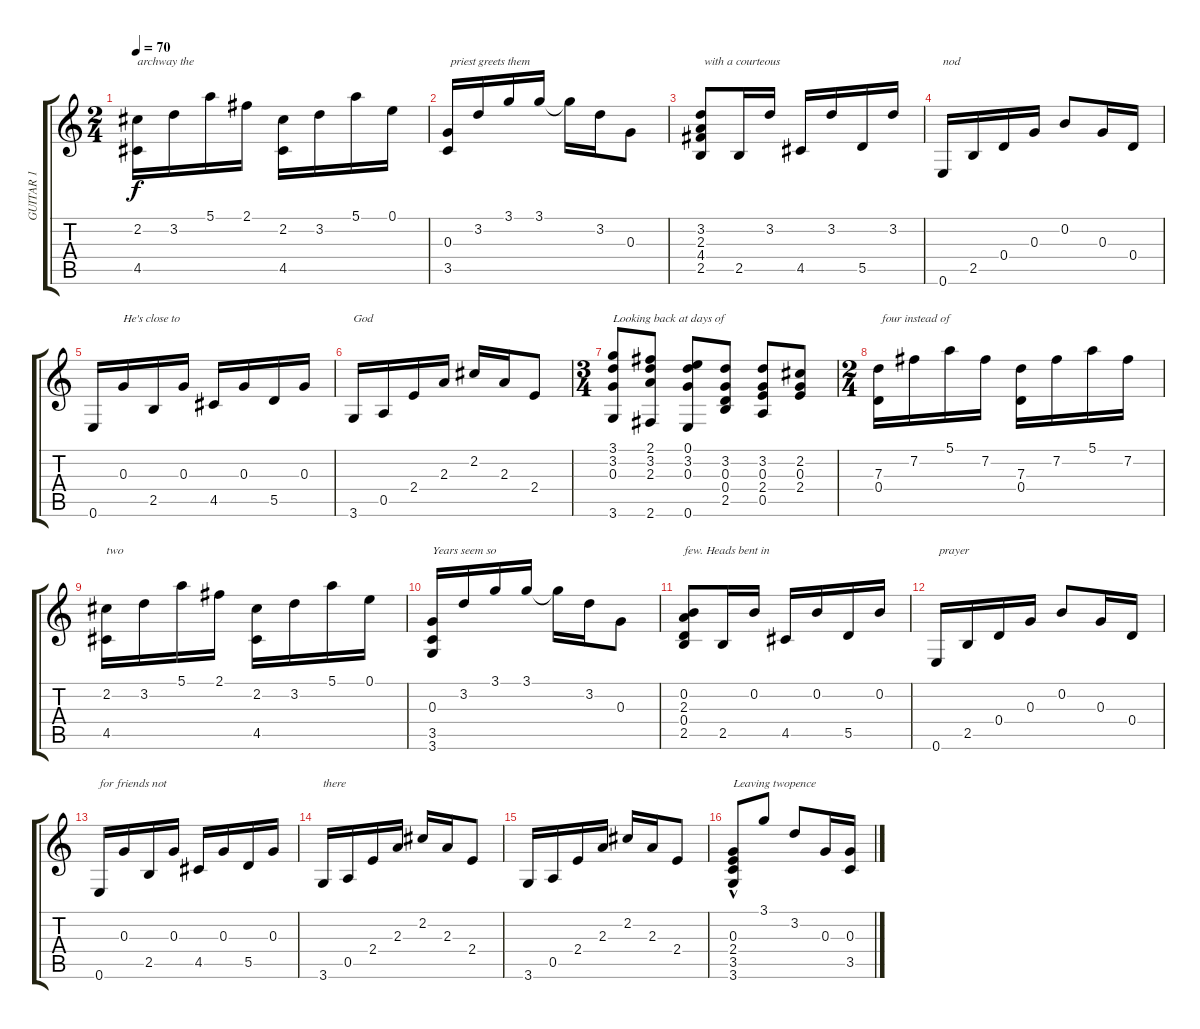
\track ("GUITAR 1" "GUITAR 1") {instrument acousticguitarnylon}
\staff {score tabs}
\tuning (E4 B3 G3 D3 A2 E2) {hide}
\ts (2 4)
\tempo 70
\clef g2
\ks c
(2.2 4.5).16{txt "archway the" dy f} 3.2.16 5.1.16 2.1.16 (2.2 4.5).16 3.2.16 5.1.16 0.1.16 |
(0.3 3.5).16{txt " priest greets them"} 3.2.16 3.1.16 3.1.16 3.1{t}.16 3.2.16 0.3.8 |
(3.2 2.3 4.4 2.5).8{txt " with a courteous"} 2.5.16 3.2.16 4.5.16 3.2.16 5.5.16 3.2.16 |
0.6.16{txt "nod"} 2.5.16 0.4.16 0.3.16 0.2.8 0.3.16 0.4.16 |
0.6.16 0.3.16{txt "He's close to "} 2.5.16 0.3.16 4.5.16 0.3.16 5.5.16 0.3.16 |
3.6.16{txt "God"} 0.5.16 2.4.16 2.3.16 2.2.16 2.3.16 2.4.8 |
\ts (3 4)
(3.1 3.2 0.3 3.6).8{txt "Looking back at days of"} (2.1 3.2 2.3 2.6).8 (0.1 3.2 0.3 0.6).8 (3.2 0.3 0.4 2.5).8 (3.2 0.3 2.4 0.5).8 (2.2 0.3 2.4).8 |
\ts (2 4)
(7.3 0.4).16{txt " four instead of "} 7.2.16 5.1.16 7.2.16 (7.3 0.4).16 7.2.16 5.1.16 7.2.16 |
(2.2 4.5).16{txt "two"} 3.2.16 5.1.16 2.1.16 (2.2 4.5).16 3.2.16 5.1.16 0.1.16 |
(0.3 3.5 3.6).16{txt "Years seem so "} 3.2.16 3.1.16 3.1.16 3.1{t}.16 3.2.16 0.3.8 |
(0.2 2.3 0.4 2.5).8{txt "few. Heads bent in"} 2.5.16 0.2.16 4.5.16 0.2.16 5.5.16 0.2.16 |
0.6.16{txt " prayer"} 2.5.16 0.4.16 0.3.16 0.2.8 0.3.16 0.4.16 |
0.6.16{txt "for friends not "} 0.3.16 2.5.16 0.3.16 4.5.16 0.3.16 5.5.16 0.3.16 |
3.6.16{txt "there"} 0.5.16 2.4.16 2.3.16 2.2.16 2.3.16 2.4.8 |
3.6.16 0.5.16 2.4.16 2.3.16 2.2.16 2.3.16 2.4.8 |
(0.3 2.4 3.5 3.6{hac}).8{txt "Leaving twopence"} 3.1.8 3.2.8 0.3.16 (0.3 3.5).16
